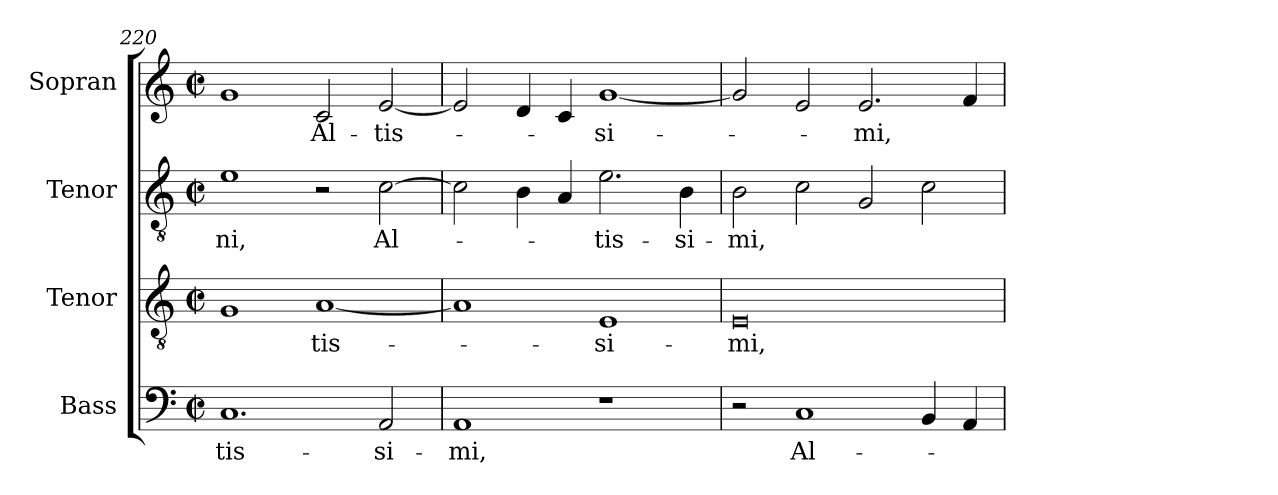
**kern	**text	**kern	**text	**kern	**text	**kern	**text
*part4	*part4	*part3	*part3	*part2	*part2	*part1	*part1
*staff4	*staff4	*staff3	*staff3	*staff2	*staff2	*staff1	*staff1
*I"Bass	*	*I"Tenor	*	*I"Tenor	*	*I"Sopran	*
*	*	*I'Tenor	*	*	*	*	*
*clefF4	*	*clefGv2	*	*clefGv2	*	*clefG2	*
*	*	*ITrd7c12	*	*ITrd7c12	*	*	*
*k[]	*	*k[]	*	*k[]	*	*k[]	*
*M2/2	*	*M2/2	*	*M2/2	*	*M2/2	*
*met(c|)	*	*met(c|)	*	*met(c|)	*	*met(c|)	*
=220	=220	=220	=220	=220	=220	=220	=220
!	!LO:LY:b:color=#000000	!	!	!	!	!	!
!	!	!	!	!	!LO:LY:b:color=#000000	!	!
1.Ci	-tis-	1GGi	.	1Ei	-ni,	1gi	.
!	!	!	!LO:LY:b:color=#000000	!	!	!	!
!	!	!	!	!	!	!	!LO:LY:b:color=#000000
.	.	[<1AAi	-tis-	2r	.	2ci/	Al-
!	!LO:LY:b:color=#000000	!	!	!	!	!	!
!	!	!	!	!	!LO:LY:b:color=#000000	!	!
!	!	!	!	!	!	!	!LO:LY:b:color=#000000
2AAi/	-si-	.	.	[>2Ci\	Al-	[<2ei/	-tis-
=221	=221	=221	=221	=221	=221	=221	=221
!	!LO:LY:b:color=#000000	!	!	!	!	!	!
1AAi	-mi,	1AAi]	.	2Ci\]	.	2ei/]	.
.	.	.	.	4BBi\	.	4di/	.
.	.	.	.	4AAi/	.	4ci/	.
!	!	!	!LO:LY:b:color=#000000	!	!	!	!
!	!	!	!	!	!LO:LY:b:color=#000000	!	!
!	!	!	!	!	!	!	!LO:LY:b:color=#000000
1r	.	1EEi	-si-	2.Ei\	-tis-	[<1gi	-si-
!	!	!	!	!	!LO:LY:b:color=#000000	!	!
.	.	.	.	4BBi\	-si-	.	.
=222	=222	=222	=222	=222	=222	=222	=222
!	!	!	!LO:LY:b:color=#000000	!	!	!	!
!	!	!	!	!	!LO:LY:b:color=#000000	!	!
2r	.	0EEi	-mi,	2BBi\	-mi,	2gi/]	.
!	!LO:LY:b:color=#000000	!	!	!	!	!	!
1Ci	Al-	.	.	2Ci\	.	2ei/	.
!	!	!	!	!	!	!	!LO:LY:b:color=#000000
.	.	.	.	2GGi/	.	2.ei/	-mi,
4BBi/	.	.	.	2Ci\	.	.	.
4AAi/	.	.	.	.	.	4fi/	.
=	=	=	=	=	=	=	=
*-	*-	*-	*-	*-	*-	*-	*-
